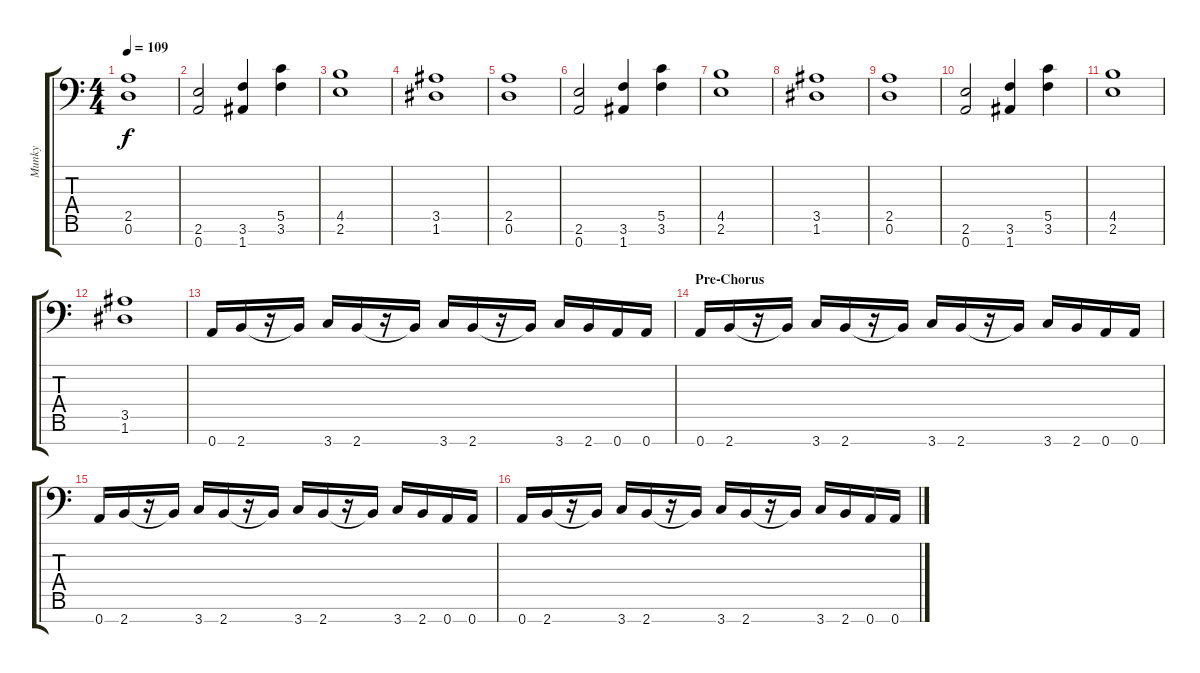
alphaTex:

\track ("Munky" "Munky") {instrument overdrivenguitar}
\staff {score tabs}
\tuning (D4 A3 F3 C3 G2 D2 A1) {hide}
\ts (4 4)
\tempo 109
\clef f4
\ks c
(2.5 0.6).1{dy f} |
(2.6 0.7).2 (3.6 1.7).4 (5.5 3.6).4 |
(4.5 2.6).1 |
(3.5 1.6).1 |
(2.5 0.6).1 |
(2.6 0.7).2 (3.6 1.7).4 (5.5 3.6).4 |
(4.5 2.6).1 |
(3.5 1.6).1 |
(2.5 0.6).1 |
(2.6 0.7).2 (3.6 1.7).4 (5.5 3.6).4 |
(4.5 2.6).1 |
(3.5 1.6).1 |
0.7.16 2.7.16 r.16 2.7{t}.16 3.7.16 2.7.16 r.16 2.7{t}.16 3.7.16 2.7.16 r.16 2.7{t}.16 3.7.16 2.7.16 0.7.16 0.7.16 |
\section ("" "Pre-Chorus")
0.7.16 2.7.16 r.16 2.7{t}.16 3.7.16 2.7.16 r.16 2.7{t}.16 3.7.16 2.7.16 r.16 2.7{t}.16 3.7.16 2.7.16 0.7.16 0.7.16 |
0.7.16 2.7.16 r.16 2.7{t}.16 3.7.16 2.7.16 r.16 2.7{t}.16 3.7.16 2.7.16 r.16 2.7{t}.16 3.7.16 2.7.16 0.7.16 0.7.16 |
0.7.16 2.7.16 r.16 2.7{t}.16 3.7.16 2.7.16 r.16 2.7{t}.16 3.7.16 2.7.16 r.16 2.7{t}.16 3.7.16 2.7.16 0.7.16 0.7.16
